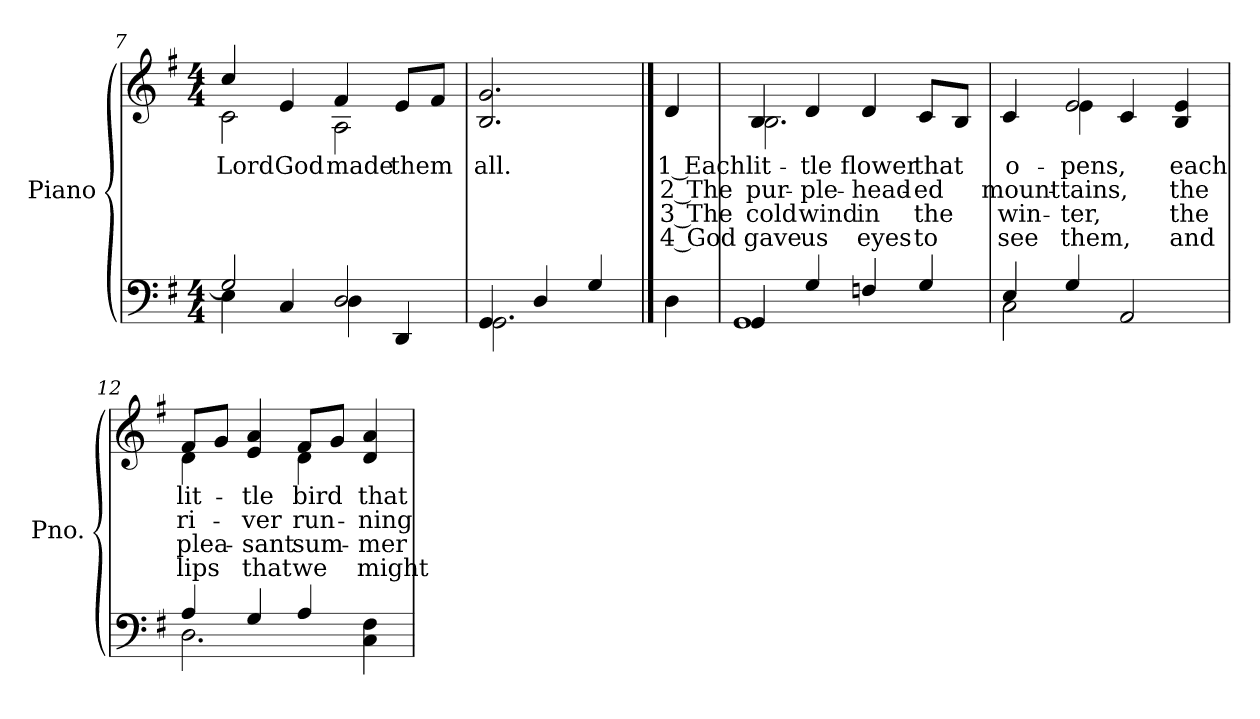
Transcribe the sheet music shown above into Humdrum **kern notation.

**kern	**kern	**text	**text	**text	**text
*part2	*part1	*part1	*part1	*part1	*part1
*staff2	*staff1	*staff1	*staff1	*staff1	*staff1
*I"Piano	*I"Piano	*	*	*	*
*I'Pno.	*I'Pno.	*	*	*	*
!!LO:LB:g=z
*clefF4	*clefG2	*	*	*	*
*k[f#]	*k[f#]	*	*	*	*
*G:	*G:	*	*	*	*
*M4/4	*M4/4	*	*	*	*
=7	=7	=7	=7	=7	=7
*^	*	*	*	*	*
!	!	!	!LO:LY:b:color=#000000	!	!	!
*	*	*^	*	*	*	*
2Gi/]	4Ei\	4cci/	2ci\	Lord	.	.	.
!	!	!	!	!LO:LY:b:color=#000000	!	!	!
.	4Ci/	4ei/	.	God	.	.	.
!	!	!	!	!LO:LY:b:color=#000000	!	!	!
2Di/	4Di\	4f#i/	2Ai\	made	.	.	.
!	!	!	!	!LO:LY:b:color=#000000	!	!	!
.	4DDi/	8ei/L	.	them	.	.	.
.	.	8f#i/J	.	.	.	.	.
*	*	*v	*v	*	*	*	*
=8	=8	=8	=8	=8	=8	=8
!	!	!	!LO:LY:b:color=#000000	!	!	!
4GGi/	2.GGi\	2.Bi/ 2.gi	all.	.	.	.
4Di/	.	.	.	.	.	.
4Gi/	.	.	.	.	.	.
*v	*v	*	*	*	*	*
==9	==9	==9	==9	==9	==9
!	!	!LO:LY:b:color=#000000	!LO:LY:b:color=#000000	!LO:LY:b:color=#000000	!LO:LY:b:color=#000000
4Di\	4di/	1 Each	2 The	3 The	4 God
=10	=10	=10	=10	=10	=10
*^	*	*	*	*	*
!	!	!	!LO:LY:b:color=#000000	!LO:LY:b:color=#000000	!LO:LY:b:color=#000000	!LO:LY:b:color=#000000
*	*	*^	*	*	*	*
4GGi/	1GGi	4Bi/	2.Bi\	lit-	pur-	cold	gave
!	!	!	!	!LO:LY:b:color=#000000	!LO:LY:b:color=#000000	!LO:LY:b:color=#000000	!LO:LY:b:color=#000000
4Gi/	.	4di/	.	-tle	-ple-	wind	us
!	!	!	!	!LO:LY:b:color=#000000	!LO:LY:b:color=#000000	!LO:LY:b:color=#000000	!LO:LY:b:color=#000000
4Fni/	.	4di/	.	flower	-head-	in	eyes
!	!	!	!	!LO:LY:b:color=#000000	!LO:LY:b:color=#000000	!LO:LY:b:color=#000000	!LO:LY:b:color=#000000
4Gi/	.	8ci/L	4ryy	that	-ed	the	to
.	.	8Bi/J	.	.	.	.	.
!!LO:LB:g=z	!!
=11	=11	=11	=11	=11	=11	=11	=11
!	!	!	!	!LO:LY:b:color=#000000	!LO:LY:b:color=#000000	!LO:LY:b:color=#000000	!LO:LY:b:color=#000000
4Ei/	2Ci\	4ci/	4ryy	o-	mount-	win-	-see
!	!	!	!	!LO:LY:b:color=#000000	!LO:LY:b:color=#000000	!LO:LY:b:color=#000000	!LO:LY:b:color=#000000
4Gi/	.	2ei/	4ei\	-pens,	-tains,	ter,	them,
2AAi/	2ryy	.	4ci/	.	.	.	.
!	!	!	!	!LO:LY:b:color=#000000	!LO:LY:b:color=#000000	!LO:LY:b:color=#000000	!LO:LY:b:color=#000000
.	.	4Bi/ 4ei	4ryy	each	the	the	and
=12	=12	=12	=12	=12	=12	=12	=12
!	!	!	!	!LO:LY:b:color=#000000	!LO:LY:b:color=#000000	!LO:LY:b:color=#000000	!LO:LY:b:color=#000000
4Ai/	2.Di\	8f#i/L	4di\	lit-	ri-	plea-	-lips
.	.	8gi/J	.	.	.	.	.
!	!	!	!	!LO:LY:b:color=#000000	!LO:LY:b:color=#000000	!LO:LY:b:color=#000000	!LO:LY:b:color=#000000
4Gi/	.	4ei/ 4ai	4ryy	-tle	-ver	sant	that
!	!	!	!	!LO:LY:b:color=#000000	!LO:LY:b:color=#000000	!LO:LY:b:color=#000000	!LO:LY:b:color=#000000
4Ai/	.	8f#i/L	4di\	bird	run-	sum-	-we
.	.	8gi/J	.	.	.	.	.
!	!	!	!	!LO:LY:b:color=#000000	!LO:LY:b:color=#000000	!LO:LY:b:color=#000000	!LO:LY:b:color=#000000
4Ci\ 4F#i	4ryy	4di/ 4ai	4ryy	that	-ning	mer	might
*v	*v	*	*	*	*	*	*
*	*v	*v	*	*	*	*
=	=	=	=	=	=
*-	*-	*-	*-	*-	*-
